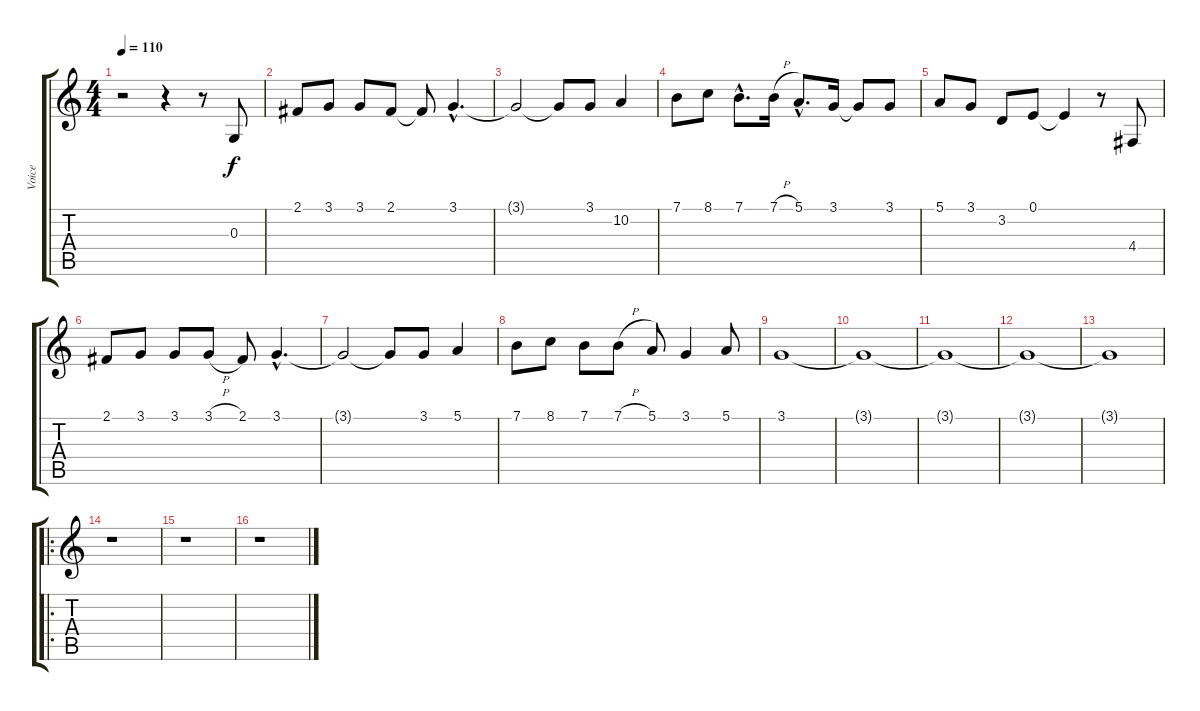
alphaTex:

\track ("Voice" "Voice") {instrument ocarina}
\staff {score tabs}
\tuning (E4 B3 G3 D3 A2 E2) {hide}
\ts (4 4)
\tempo 110
\clef g2
\ks c
r.2{dy f} r.4 r.8 0.3.8 |
2.1.8 3.1.8 3.1.8 2.1.8 2.1{t}.8 3.1{hac}.4{d} |
3.1{t}.2 3.1{t}.8 3.1.8 10.2.4 |
7.1.8 8.1.8 7.1{hac}.8{d} 7.1{h}.16 5.1{hac}.8{d} 3.1.16 3.1{t}.8 3.1.8 |
5.1.8 3.1.8 3.2.8 0.1.8 0.1{t}.4 r.8 4.4.8 |
2.1.8 3.1.8 3.1.8 3.1{h}.8 2.1.8 3.1{hac}.4{d} |
3.1{t}.2 3.1{t}.8 3.1.8 5.1.4 |
7.1.8 8.1.8 7.1.8 7.1{h}.8 5.1.8 3.1.4 5.1.8 |
3.1.1 |
3.1{t}.1 |
3.1{t}.1 |
3.1{t}.1 |
3.1{t}.1 |
\ro
r.1 |
r.1 |
r.1
